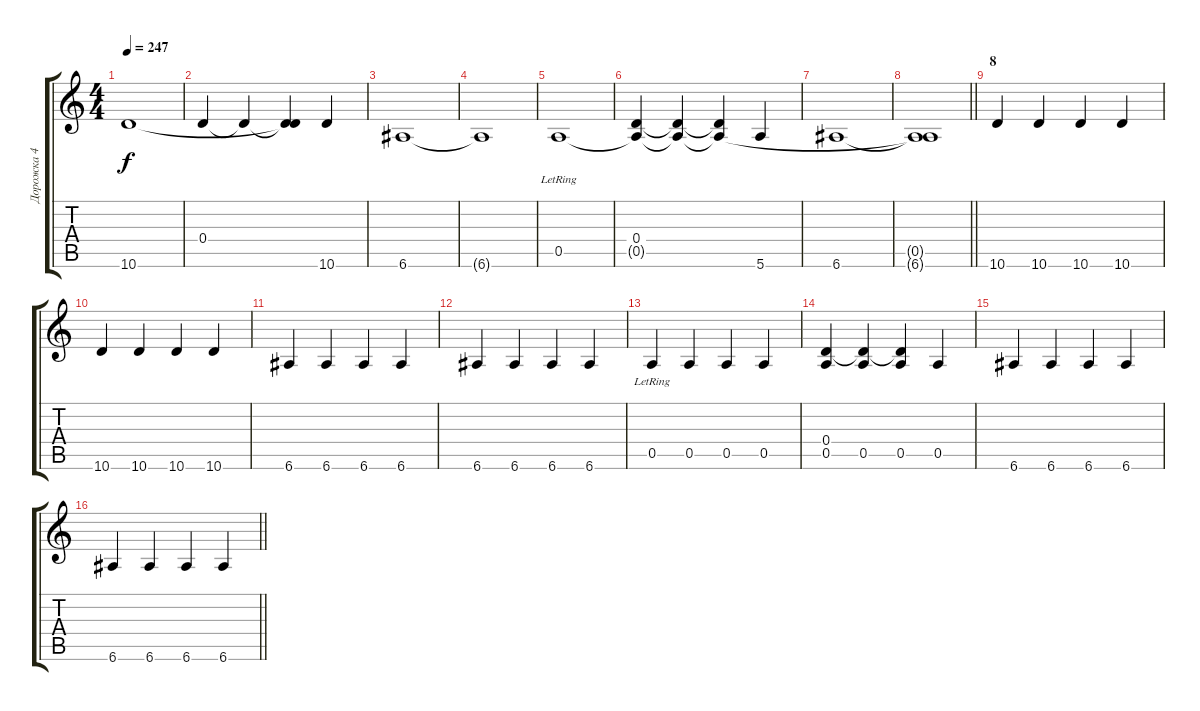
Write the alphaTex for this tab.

\track ("Дорожка 4" "Дорожка 4") {instrument electricbassfinger}
\staff {score tabs}
\tuning (E4 B3 G3 D3 A2 E2) {hide}
\ts (4 4)
\tempo 247
\clef g2
\ks c
10.6.1{dy f} |
0.4.4 0.4{t}.4 (0.4{t} 10.6{t}).4 10.6.4 |
6.6.1 |
6.6{t}.1 |
0.5{lr}.1 |
(0.4 0.5{t}).4 (0.4{t} 0.5{t}).4 (0.4{t} 0.5{t}).4 5.6.4 |
6.6.1 |
\barLineRight lightlight
(0.5{t} 6.6{t}).1 |
\section ("" "8")
10.6.4 10.6.4 10.6.4 10.6.4 |
10.6.4 10.6.4 10.6.4 10.6.4 |
6.6.4 6.6.4 6.6.4 6.6.4 |
6.6.4 6.6.4 6.6.4 6.6.4 |
0.5{lr}.4 0.5.4 0.5.4 0.5.4 |
(0.4 0.5).4 (0.4{t} 0.5).4 (0.4{t} 0.5).4 0.5.4 |
6.6.4 6.6.4 6.6.4 6.6.4 |
\barLineRight lightlight
6.6.4 6.6.4 6.6.4 6.6.4
